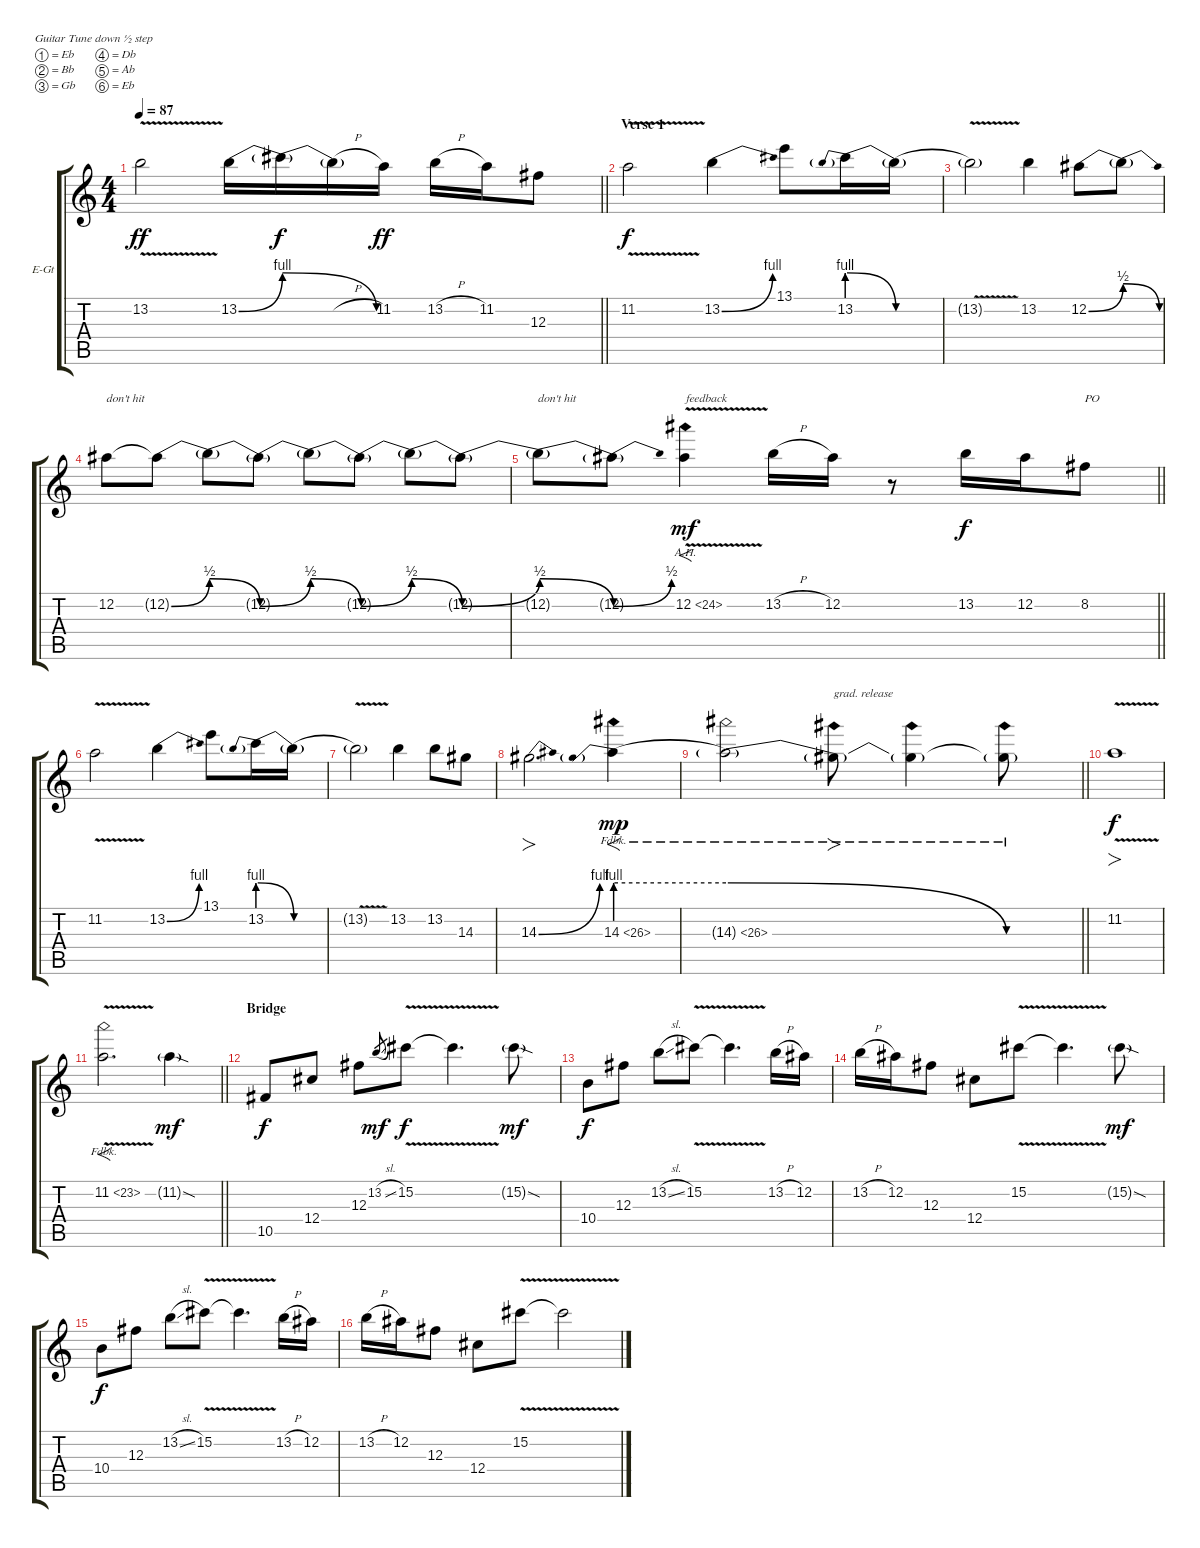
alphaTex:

\bracketExtendMode groupsimilarinstruments
\firstSystemTrackNameOrientation horizontal
\otherSystemsTrackNameOrientation horizontal
\track ("Slash (Lead Guitar)" "E-Gt") {instrument overdrivenguitar}
\staff {score tabs}
\tuning (Eb4 Bb3 Gb3 Db3 Ab2 Eb2)
\ts (4 4)
\tempo 87
\clef g2
\barLineRight lightlight
\ks c
13.2{v}.2{dy ff} 13.2{be (bend 0 0 60 4)}.16 13.2{be (release 0 4 43.199999999999996 0) t}.16{dy f} 13.2{h t}.16 11.2.16{dy ff} 13.2{h}.16 11.2.16 12.3.8 |
\section ("" "Verse 1")
11.2{v}.2{dy f} 13.2{be (bend 0 0 60 4)}.4 13.1.8 13.2{be (prebendrelease 0 4 60 0)}.16 13.2{be (hold 0 0 60 0) t}.16 |
13.2{v t}.2 13.2.4 12.2{be (bend 0 0 60 2)}.8 12.2{be (release 0 2 60 0) t}.8 |
12.2.8{txt "don't hit"} 12.2{be (bend 0 0 28.799999999999997 2) t}.8 12.2{be (release 0 2 31.799999999999997 0) t}.8 12.2{be (bend 0 0 30 2) t}.8 12.2{be (release 0 2 60 0) t}.8 12.2{be (bend 0 0 60 2) t}.8 12.2{be (release 0 2 31.799999999999997 0) t}.8 12.2{be (bend 0 0 30 2) t}.8 |
\barLineRight lightlight
12.2{be (release 0 2 30.599999999999998 0) t}.8{txt "don't hit"} 12.2{be (bend 0 0 30.599999999999998 2) t}.8 12.2{ah 12 v}.4{f txt "feedback" dy mf} 13.2{h}.16 12.2.16 r.8 13.2.16{dy f} 12.2.16 8.2.8{txt "PO"} |
11.2{v}.2 13.2{be (bend 0 0 60 4)}.4 13.1.8 13.2{be (prebendrelease 0 4 60 0)}.16 13.2{be (hold 0 0 60 0) t}.16 |
13.2{v t}.2 13.2.4 13.2.8 14.3.8 |
14.3{be (bend 0 0 15 4)}.2{fo d} 14.3{be (prebend 0 4 60 4) fh 12}.4{f dy mp} |
\barLineRight lightlight
14.3{be (release 22.8 4 37.8 0) fh 12 t}.2 14.3{fh 12 t}.8{fo txt "grad. release"} 14.3{fh 12 t}.4 14.3{be (hold 0 0 60 0) fh 12 t}.8 |
11.2{v}.1{fo dy f} |
\barLineRight lightlight
11.2{fh 12 v}.2{f d} 11.2{sod g}.4{dy mf} |
\section ("" "Bridge")
10.5.8{dy f} 12.4.8 12.3.8 13.2{sl}.8{gr dy mf} 15.2{v}.8{dy f} 15.2{v t}.4{d} 15.2{sod g}.8{dy mf} |
10.4.8{dy f} 12.3.8 13.2{sl}.8 15.2{v}.8 15.2{v t}.4{d} 13.2{h}.16 12.2.16 |
13.2{h}.16 12.2.16 12.3.8 12.4.8 15.2{v}.8 15.2{v t}.4{d} 15.2{sod g}.8{dy mf} |
10.4.8{dy f} 12.3.8 13.2{sl}.8 15.2{v}.8 15.2{v t}.4{d} 13.2{h}.16 12.2.16 |
13.2{h}.16 12.2.16 12.3.8 12.4.8 15.2{v}.8 15.2{v t}.2
